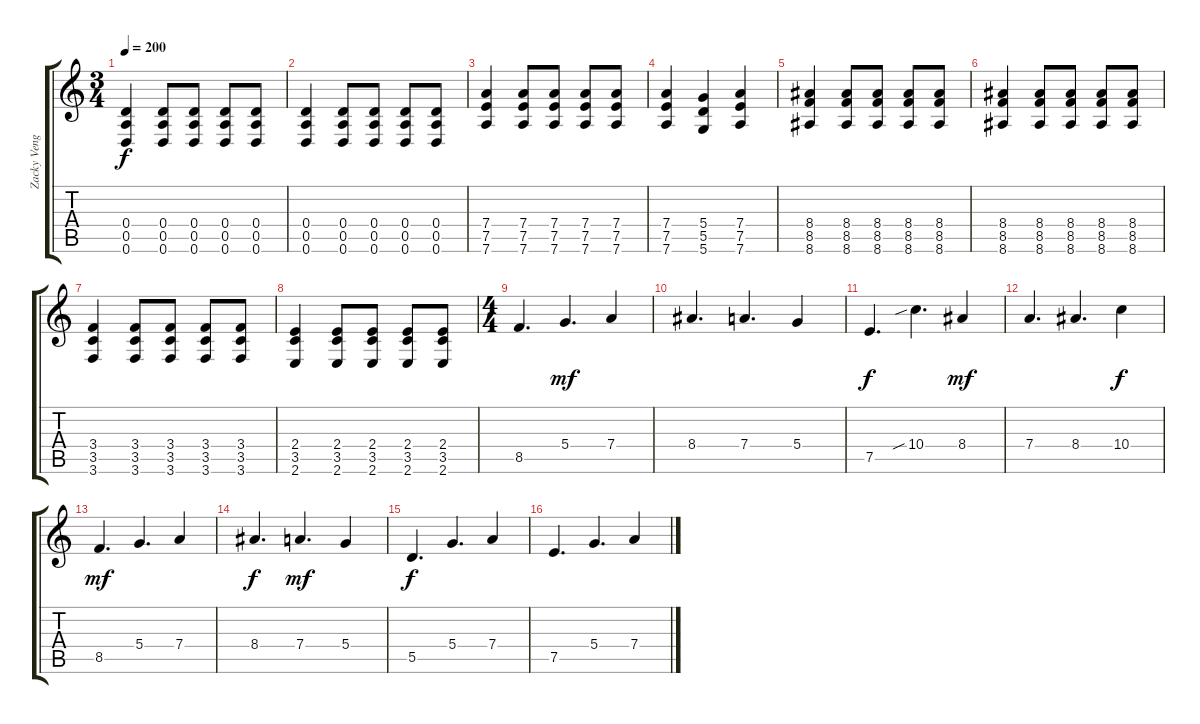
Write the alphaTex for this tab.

\track ("Zacky Vengence" "Zacky Veng") {instrument distortionguitar}
\staff {score tabs}
\tuning (E4 B3 G3 D3 A2 D2) {hide}
\ts (3 4)
\tempo 200
\clef g2
\ks c
(0.4 0.5 0.6).4{dy f} (0.4 0.5 0.6).8 (0.4 0.5 0.6).8 (0.4 0.5 0.6).8 (0.4 0.5 0.6).8 |
(0.4 0.5 0.6).4 (0.4 0.5 0.6).8 (0.4 0.5 0.6).8 (0.4 0.5 0.6).8 (0.4 0.5 0.6).8 |
(7.4 7.5 7.6).4 (7.4 7.5 7.6).8 (7.4 7.5 7.6).8 (7.4 7.5 7.6).8 (7.4 7.5 7.6).8 |
(7.4 7.5 7.6).4 (5.4 5.5 5.6).4 (7.4 7.5 7.6).4 |
(8.4 8.5 8.6).4 (8.4 8.5 8.6).8 (8.4 8.5 8.6).8 (8.4 8.5 8.6).8 (8.4 8.5 8.6).8 |
(8.4 8.5 8.6).4 (8.4 8.5 8.6).8 (8.4 8.5 8.6).8 (8.4 8.5 8.6).8 (8.4 8.5 8.6).8 |
(3.4 3.5 3.6).4 (3.4 3.5 3.6).8 (3.4 3.5 3.6).8 (3.4 3.5 3.6).8 (3.4 3.5 3.6).8 |
(2.4 3.5 2.6).4 (2.4 3.5 2.6).8 (2.4 3.5 2.6).8 (2.4 3.5 2.6).8 (2.4 3.5 2.6).8 |
\ts (4 4)
8.5.4{d} 5.4.4{d dy mf} 7.4.4 |
8.4.4{d} 7.4.4{d} 5.4.4 |
7.5.4{d dy f} 10.4{sib}.4{d} 8.4.4{dy mf} |
7.4.4{d} 8.4.4{d} 10.4.4{dy f} |
8.5.4{d dy mf} 5.4.4{d} 7.4.4 |
8.4.4{d dy f} 7.4.4{d dy mf} 5.4.4 |
5.5.4{d dy f} 5.4.4{d} 7.4.4 |
7.5.4{d} 5.4.4{d} 7.4.4
